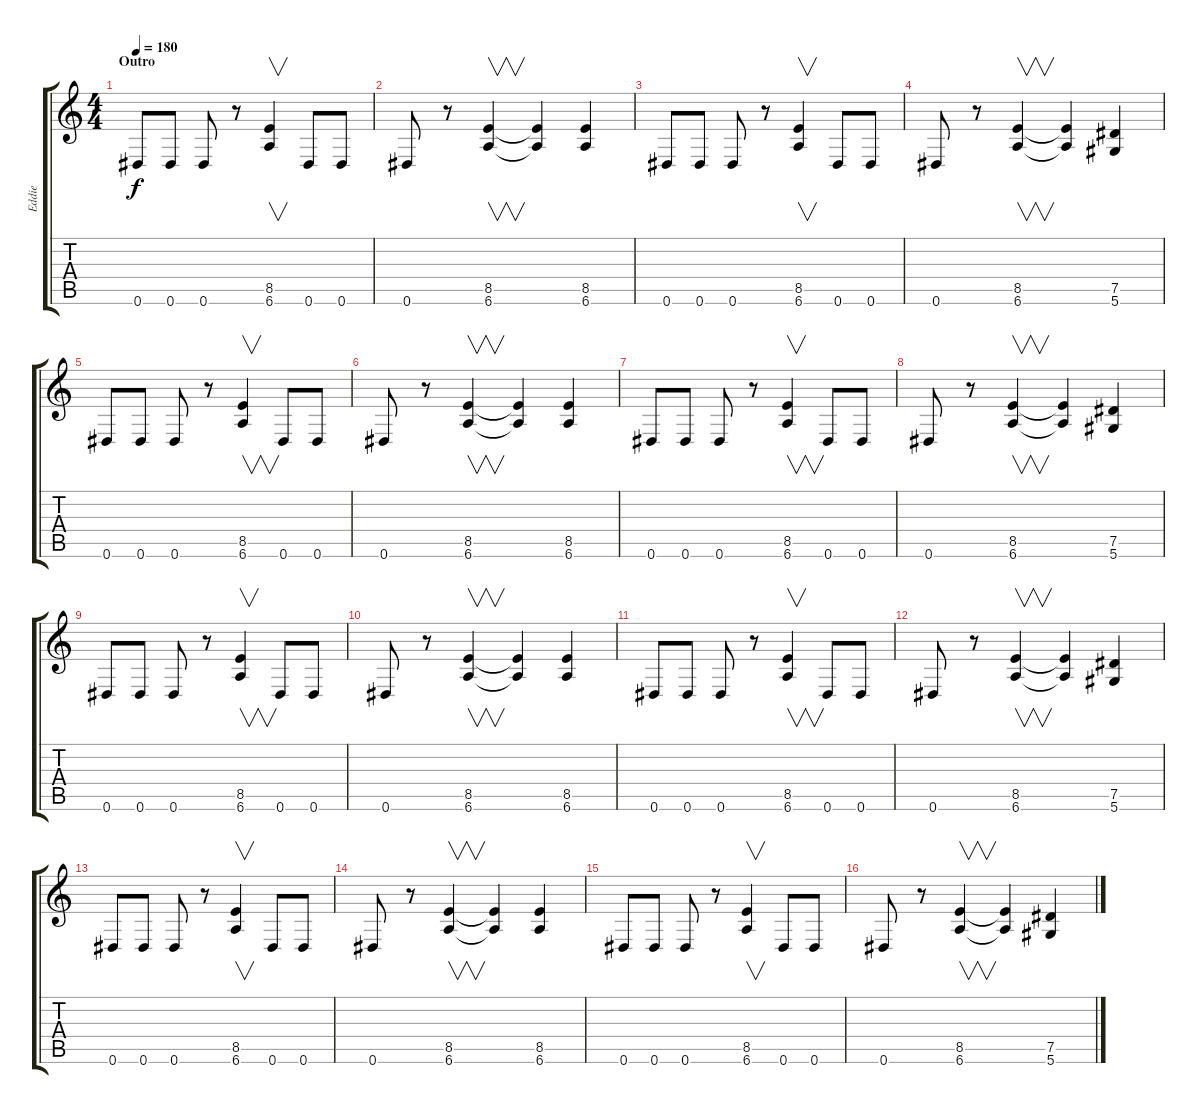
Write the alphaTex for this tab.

\track ("Eddie" "Eddie") {instrument distortionguitar}
\staff {score tabs}
\tuning (Eb4 Bb3 Gb3 Db3 Ab2 Eb2) {hide}
\ts (4 4)
\section ("" "Outro")
\tempo 180
\clef g2
\ks c
0.6.8{dy f volume 10} 0.6.8 0.6.8 r.8 (8.5 6.6).4{v} 0.6.8 0.6.8 |
0.6.8 r.8 (8.5 6.6).4{v} (8.5{t} 6.6{t}).4 (8.5 6.6).4 |
0.6.8 0.6.8 0.6.8 r.8 (8.5 6.6).4{v} 0.6.8 0.6.8 |
0.6.8 r.8 (8.5 6.6).4{v} (8.5{t} 6.6{t}).4 (7.5 5.6).4 |
0.6.8{volume 6} 0.6.8 0.6.8 r.8 (8.5 6.6).4{v} 0.6.8 0.6.8 |
0.6.8 r.8 (8.5 6.6).4{v} (8.5{t} 6.6{t}).4 (8.5 6.6).4 |
0.6.8 0.6.8 0.6.8 r.8 (8.5 6.6).4{v} 0.6.8 0.6.8 |
0.6.8 r.8 (8.5 6.6).4{v} (8.5{t} 6.6{t}).4 (7.5 5.6).4 |
0.6.8{volume 2} 0.6.8 0.6.8 r.8 (8.5 6.6).4{v} 0.6.8 0.6.8 |
0.6.8 r.8 (8.5 6.6).4{v} (8.5{t} 6.6{t}).4 (8.5 6.6).4 |
0.6.8 0.6.8 0.6.8 r.8 (8.5 6.6).4{v} 0.6.8 0.6.8 |
0.6.8 r.8 (8.5 6.6).4{v} (8.5{t} 6.6{t}).4 (7.5 5.6).4 |
0.6.8 0.6.8{volume 0} 0.6.8 r.8 (8.5 6.6).4{v} 0.6.8 0.6.8 |
0.6.8 r.8 (8.5 6.6).4{v} (8.5{t} 6.6{t}).4 (8.5 6.6).4 |
0.6.8 0.6.8 0.6.8 r.8 (8.5 6.6).4{v} 0.6.8 0.6.8 |
0.6.8 r.8 (8.5 6.6).4{v} (8.5{t} 6.6{t}).4 (7.5 5.6).4
